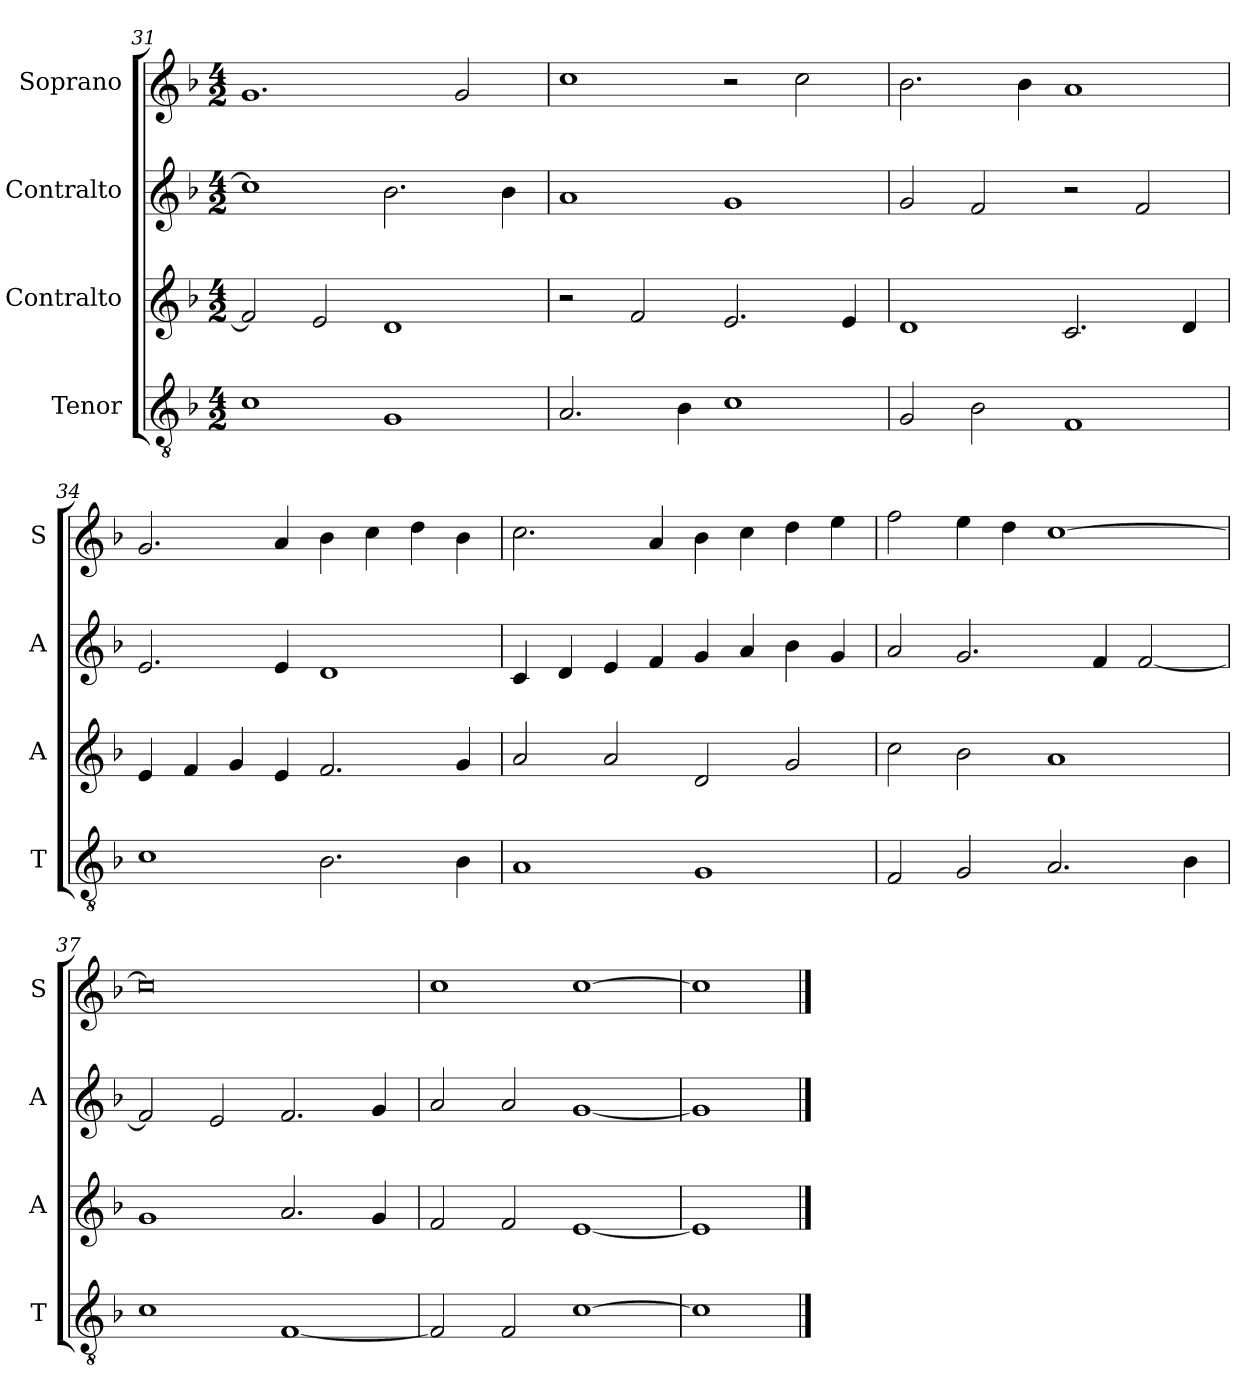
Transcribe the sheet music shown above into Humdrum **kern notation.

**kern	**kern	**kern	**kern
*part4	*part3	*part2	*part1
*staff4	*staff3	*staff2	*staff1
*I"Tenor	*I"Contralto	*I"Contralto	*I"Soprano
*I'T	*I'A	*I'A	*I'S
*clefGv2	*clefG2	*clefG2	*clefG2
*k[b-]	*k[b-]	*k[b-]	*k[b-]
*F:ion	*F:ion	*F:ion	*F:ion
*M4/2	*M4/2	*M4/2	*M4/2
=31	=31	=31	=31
1c	2f]	1cc]	1.g
.	2e	.	.
1G	1d	2.b-	.
.	.	.	2g
.	.	4b-	.
=32	=32	=32	=32
2.A	2r	1a	1cc
.	2f	.	.
4B-	.	.	.
1c	2.e	1g	2r
.	.	.	2cc
.	4e	.	.
=33	=33	=33	=33
2G	1d	2g	2.b-
2B-	.	2f	.
.	.	.	4b-
1F	2.c	2r	1a
.	.	2f	.
.	4d	.	.
=34	=34	=34	=34
1c	4e	2.e	2.g
.	4f	.	.
.	4g	.	.
.	4e	4e	4a
2.B-	2.f	1d	4b-
.	.	.	4cc
.	.	.	4dd
4B-	4g	.	4b-
=35	=35	=35	=35
1A	2a	4c	2.cc
.	.	4d	.
.	2a	4e	.
.	.	4f	4a
1G	2d	4g	4b-
.	.	4a	4cc
.	2g	4b-	4dd
.	.	4g	4ee
=36	=36	=36	=36
2F	2cc	2a	2ff
2G	2b-	2.g	4ee
.	.	.	4dd
2.A	1a	.	[1cc
.	.	4f	.
.	.	[2f	.
4B-	.	.	.
=37	=37	=37	=37
1c	1g	2f]	0cc]
.	.	2e	.
[1F	2.a	2.f	.
.	4g	4g	.
=38	=38	=38	=38
2F]	2f	2a	1cc
2F	2f	2a	.
[1c	[1e	[1g	[1cc
=39	=39	=39	=39
1c]	1e]	1g]	1cc]
==	==	==	==
*-	*-	*-	*-
